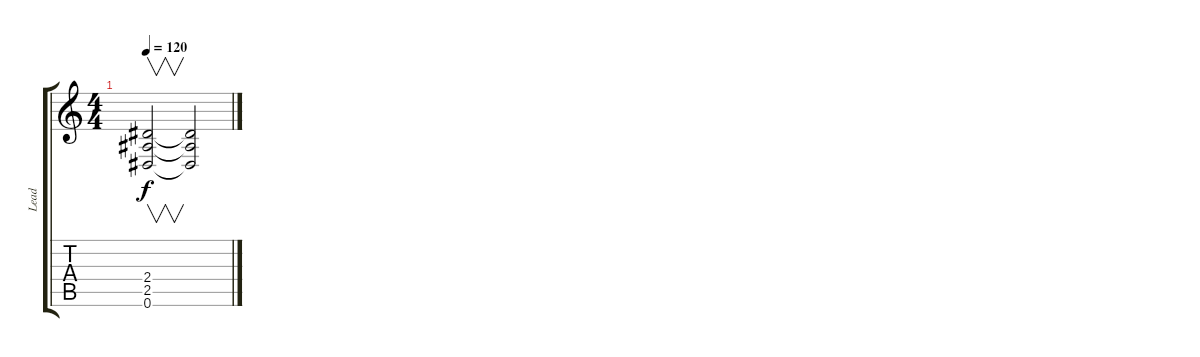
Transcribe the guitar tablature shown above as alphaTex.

\track ("Lead" "Lead") {instrument acousticguitarsteel}
\staff {score tabs}
\tuning (Eb4 Bb3 Gb3 Db3 Ab2 Eb2) {hide}
\ts (4 4)
\tempo 120
\clef g2
\ks c
(2.4 2.5 0.6).2{v dy f} (2.4{t} 2.5{t} 0.6{t}).2
